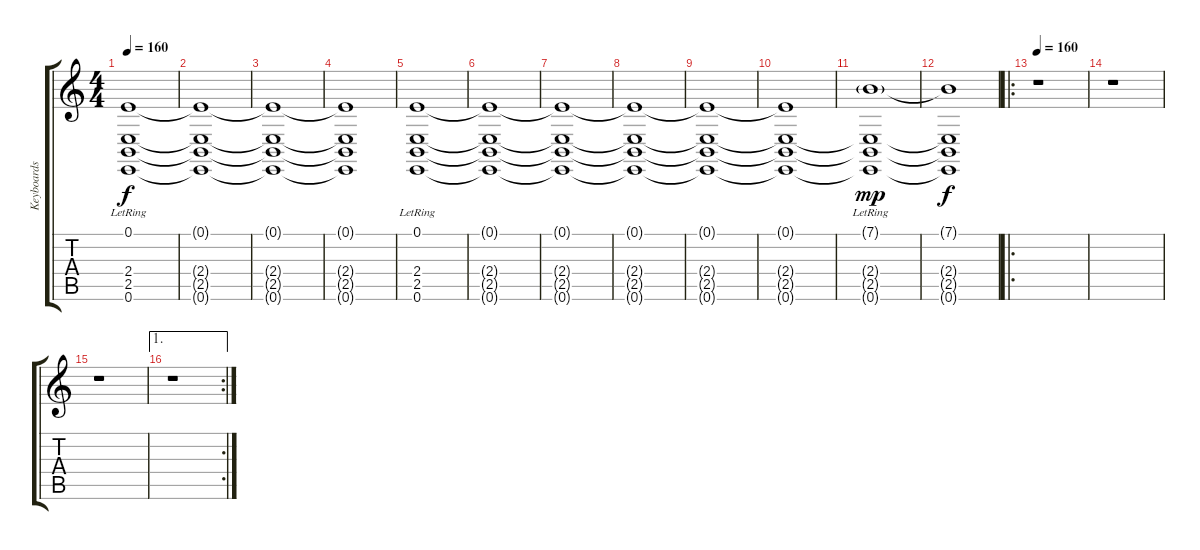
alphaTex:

\track ("Keyboards 3" "Keyboards ") {instrument stringensemble1}
\staff {score tabs}
\tuning (E4 B3 G3 D3 A2 E2) {hide}
\ts (4 4)
\tempo 160
\clef g2
\ks c
(0.1{lr} 2.4{lr} 2.5{lr} 0.6{lr}).1{dy f} |
(0.1{t} 2.4{t} 2.5{t} 0.6{t}).1 |
(0.1{t} 2.4{t} 2.5{t} 0.6{t}).1 |
(0.1{t} 2.4{t} 2.5{t} 0.6{t}).1 |
(0.1{lr} 2.4{lr} 2.5{lr} 0.6{lr}).1 |
(0.1{t} 2.4{t} 2.5{t} 0.6{t}).1 |
(0.1{t} 2.4{t} 2.5{t} 0.6{t}).1 |
(0.1{t} 2.4{t} 2.5{t} 0.6{t}).1 |
(0.1{t} 2.4{t} 2.5{t} 0.6{t}).1 |
(0.1{t} 2.4{t} 2.5{t} 0.6{t}).1 |
(7.1{g lr} 2.4{t} 2.5{t} 0.6{t}).1{dy mp} |
(7.1{t} 2.4{t} 2.5{t} 0.6{t}).1{dy f} |
\ro
\tempo 160
r.1 |
r.1 |
r.1 |
\ae 1
\rc 2
r.1
